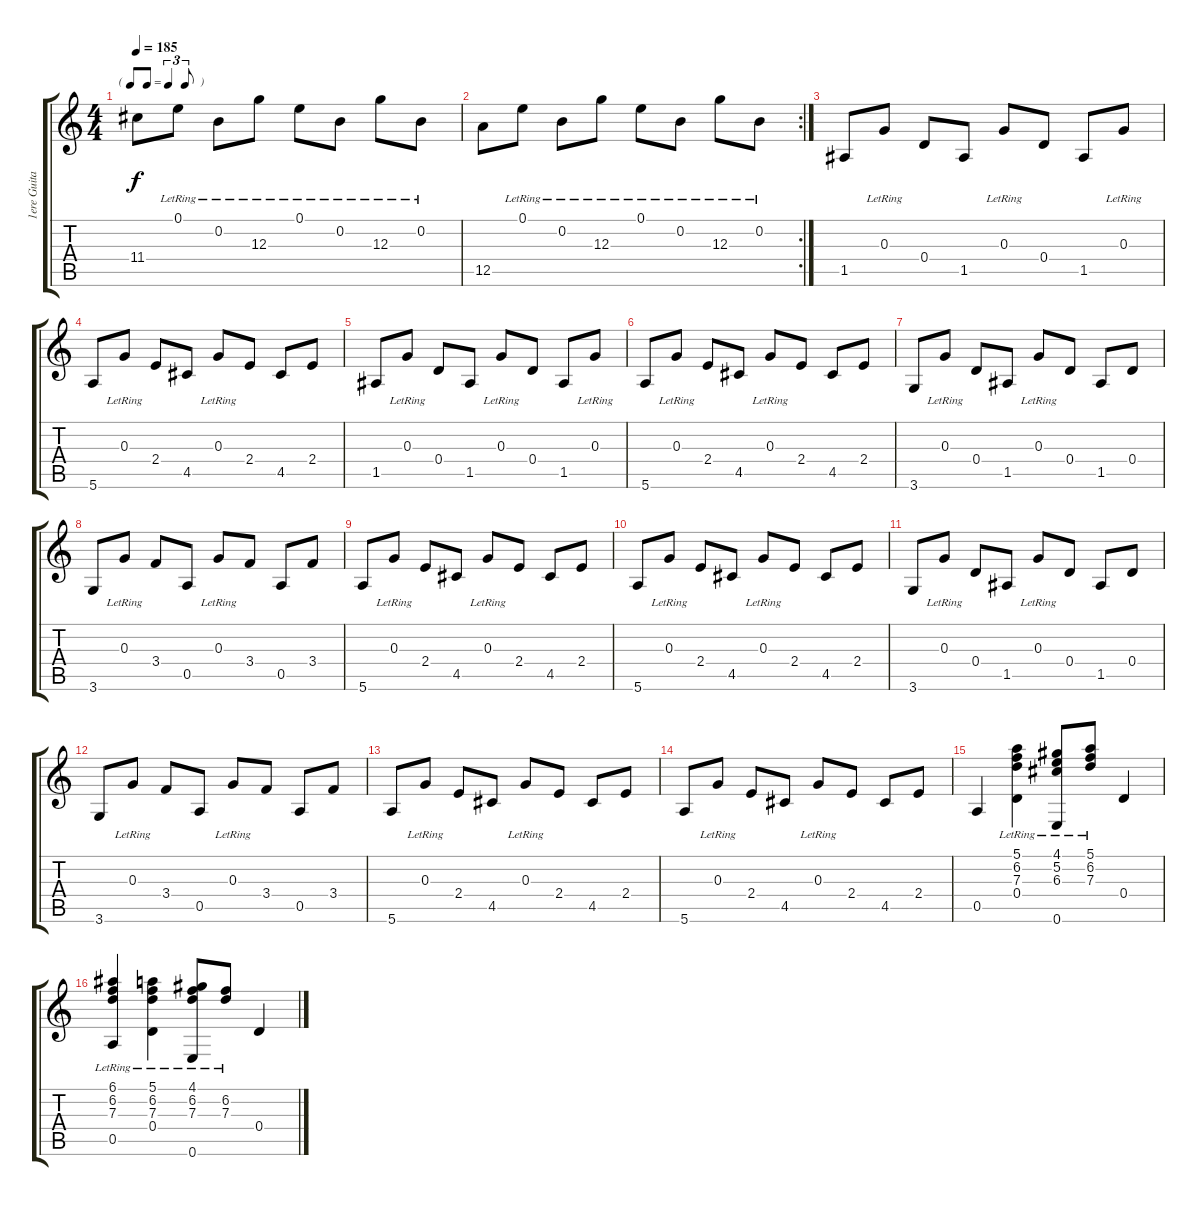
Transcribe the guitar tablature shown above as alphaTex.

\track ("1ere Guitare" "1ere Guita") {instrument acousticguitarnylon}
\staff {score tabs}
\tuning (E4 B3 G3 D3 A2 E2) {hide}
\ts (4 4)
\tf triplet8th
\tempo 185
\clef g2
\ks c
11.4.8{dy f} 0.1{lr}.8 0.2{lr}.8 12.3{lr}.8 0.1{lr}.8 0.2{lr}.8 12.3{lr}.8 0.2{lr}.8 |
\rc 2
12.5.8 0.1{lr}.8 0.2{lr}.8 12.3{lr}.8 0.1{lr}.8 0.2{lr}.8 12.3{lr}.8 0.2{lr}.8 |
1.5.8 0.3{lr}.8 0.4.8 1.5.8 0.3{lr}.8 0.4.8 1.5.8 0.3{lr}.8 |
5.6.8 0.3{lr}.8 2.4.8 4.5.8 0.3{lr}.8 2.4.8 4.5.8 2.4.8 |
1.5.8 0.3{lr}.8 0.4.8 1.5.8 0.3{lr}.8 0.4.8 1.5.8 0.3{lr}.8 |
5.6.8 0.3{lr}.8 2.4.8 4.5.8 0.3{lr}.8 2.4.8 4.5.8 2.4.8 |
3.6.8 0.3{lr}.8 0.4.8 1.5.8 0.3{lr}.8 0.4.8 1.5.8 0.4.8 |
3.6.8 0.3{lr}.8 3.4.8 0.5.8 0.3{lr}.8 3.4.8 0.5.8 3.4.8 |
5.6.8 0.3{lr}.8 2.4.8 4.5.8 0.3{lr}.8 2.4.8 4.5.8 2.4.8 |
5.6.8 0.3{lr}.8 2.4.8 4.5.8 0.3{lr}.8 2.4.8 4.5.8 2.4.8 |
3.6.8 0.3{lr}.8 0.4.8 1.5.8 0.3{lr}.8 0.4.8 1.5.8 0.4.8 |
3.6.8 0.3{lr}.8 3.4.8 0.5.8 0.3{lr}.8 3.4.8 0.5.8 3.4.8 |
5.6.8 0.3{lr}.8 2.4.8 4.5.8 0.3{lr}.8 2.4.8 4.5.8 2.4.8 |
5.6.8 0.3{lr}.8 2.4.8 4.5.8 0.3{lr}.8 2.4.8 4.5.8 2.4.8 |
0.5.4 (5.1{lr} 6.2{lr} 7.3{lr} 0.4).4 (4.1{lr} 5.2{lr} 6.3{lr} 0.6).8 (5.1{lr} 6.2{lr} 7.3{lr}).8 0.4.4 |
(6.1{lr} 6.2{lr} 7.3{lr} 0.5).4 (5.1{lr} 6.2{lr} 7.3{lr} 0.4).4 (4.1{lr} 6.2{lr} 7.3{lr} 0.6).8 (6.2{lr} 7.3{lr}).8 0.4.4
